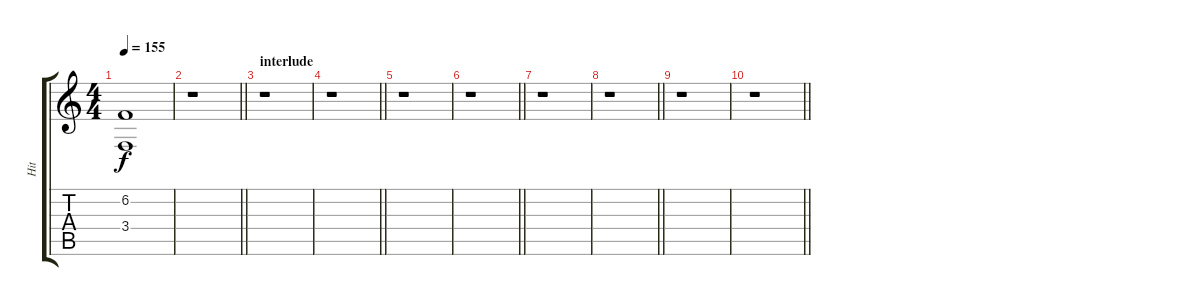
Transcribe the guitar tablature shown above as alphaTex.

\track ("Hit" "Hit") {instrument orchestrahit}
\staff {score tabs}
\tuning (E4 B3 G3 D3 A2 E2) {hide}
\ts (4 4)
\tempo 155
\clef g2
\ks c
(6.2 3.4).1{dy f} |
\barLineRight lightlight
r.1 |
\section ("" "interlude")
r.1 |
\barLineRight lightlight
r.1 |
r.1 |
\barLineRight lightlight
r.1 |
r.1 |
\barLineRight lightlight
r.1 |
r.1 |
\barLineRight lightlight
r.1
